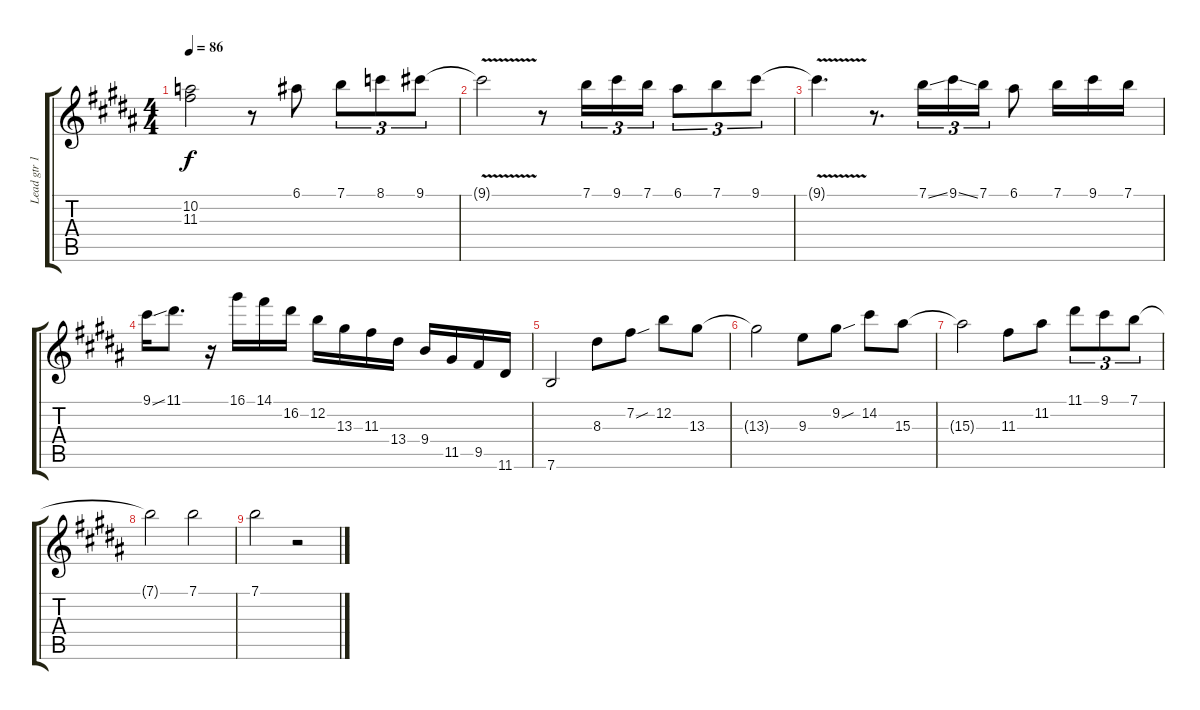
\track ("Lead gtr 1" "Lead gtr 1") {instrument acousticguitarnylon}
\staff {score tabs}
\tuning (E4 B3 G3 D3 A2 E2) {hide}
\ts (4 4)
\tempo 86
\clef g2
\ks b
(10.2{t} 11.3{t}).2{dy f} r.8 6.1.8 7.1.8{tu (3 2)} 8.1.8{tu (3 2)} 9.1.8{tu (3 2)} |
\ks g#minor
9.1{v t}.2 r.8 7.1.16{tu (3 2)} 9.1.16{tu (3 2)} 7.1.16{tu (3 2)} 6.1.8{tu (3 2)} 7.1.8{tu (3 2)} 9.1.8{tu (3 2)} |
9.1{v t}.4{d} r.8{d} 7.1{ss}.16{tu (3 2)} 9.1{ss}.16{tu (3 2)} 7.1.16{tu (3 2)} 6.1.8 7.1.16 9.1.16 7.1.16 |
9.1{ss}.16 11.1.8{d} r.16 16.1.16 14.1.16 16.2.16 12.2.16 13.3.16 11.3.16 13.4.16 9.4.16 11.5.16 9.5.16 11.6.16 |
7.6.2 8.3.8 7.2{sou}.8 12.2.8 13.3.8 |
13.3{t}.2 9.3.8 9.2{sou}.8 14.2.8 15.3.8 |
\ks b
15.3{t}.2 11.3.8 11.2.8 11.1.8{tu (3 2)} 9.1.8{tu (3 2)} 7.1.8{tu (3 2)} |
\ks g#minor
7.1{t}.2 7.1.2 |
7.1.2 r.2
